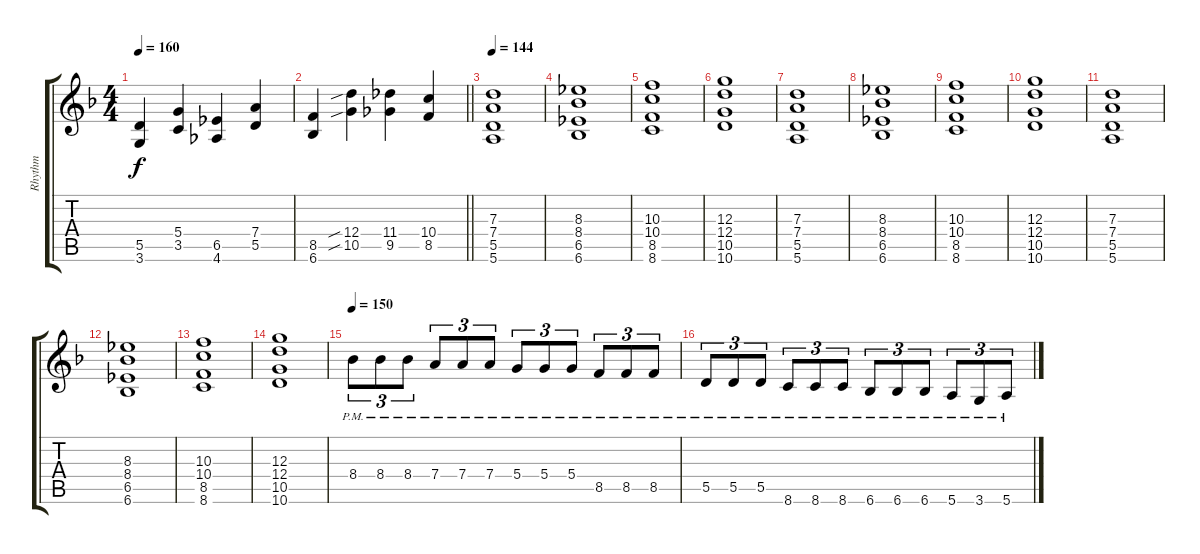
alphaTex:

\track ("Rhythm" "Rhythm") {instrument overdrivenguitar}
\staff {score tabs}
\tuning (E4 B3 G3 D3 A2 E2) {hide}
\ts (4 4)
\tempo 160
\clef g2
\ks f
(5.5 3.6).4{dy f} (5.4 3.5).4 (6.5 4.6).4 (7.4 5.5).4 |
\barLineRight lightlight
(8.5 6.6).4 (12.4{sib} 10.5{sib}).4 (11.4 9.5).4 (10.4 8.5).4 |
\tempo 144
(7.3 7.4 5.5 5.6).1 |
(8.3 8.4 6.5 6.6).1 |
(10.3 10.4 8.5 8.6).1 |
(12.3 12.4 10.5 10.6).1 |
(7.3 7.4 5.5 5.6).1 |
(8.3 8.4 6.5 6.6).1 |
(10.3 10.4 8.5 8.6).1 |
(12.3 12.4 10.5 10.6).1 |
(7.3 7.4 5.5 5.6).1 |
(8.3 8.4 6.5 6.6).1 |
(10.3 10.4 8.5 8.6).1 |
(12.3 12.4 10.5 10.6).1 |
\tempo 150
8.4{pm}.8{tu (3 2)} 8.4{pm}.8{tu (3 2)} 8.4{pm}.8{tu (3 2)} 7.4{pm}.8{tu (3 2)} 7.4{pm}.8{tu (3 2)} 7.4{pm}.8{tu (3 2)} 5.4{pm}.8{tu (3 2)} 5.4{pm}.8{tu (3 2)} 5.4{pm}.8{tu (3 2)} 8.5{pm}.8{tu (3 2)} 8.5{pm}.8{tu (3 2)} 8.5{pm}.8{tu (3 2)} |
5.5{pm}.8{tu (3 2)} 5.5{pm}.8{tu (3 2)} 5.5{pm}.8{tu (3 2)} 8.6{pm}.8{tu (3 2)} 8.6{pm}.8{tu (3 2)} 8.6{pm}.8{tu (3 2)} 6.6{pm}.8{tu (3 2)} 6.6{pm}.8{tu (3 2)} 6.6{pm}.8{tu (3 2)} 5.6{pm}.8{tu (3 2)} 3.6{pm}.8{tu (3 2)} 5.6{pm}.8{tu (3 2)}
